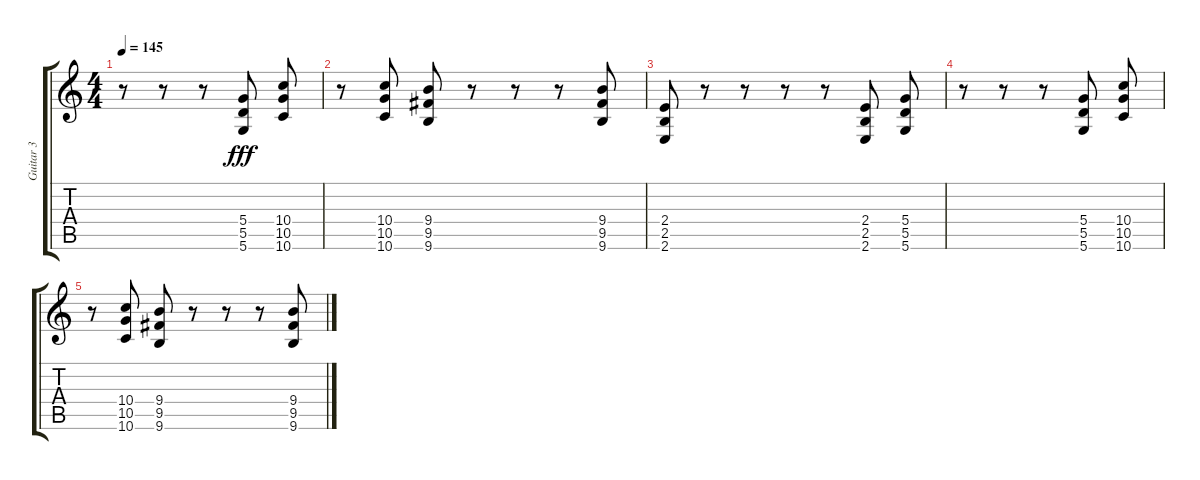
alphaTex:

\track ("Guitar 3" "Guitar 3") {instrument distortionguitar}
\staff {score tabs}
\tuning (E4 B3 G3 D3 A2 D2) {hide}
\ts (4 4)
\tempo 145
\clef g2
\ks c
r.8{dy fff} r.8 r.8 (5.4 5.5 5.6).8 (10.4 10.5 10.6).8 |
r.8 (10.4 10.5 10.6).8 (9.4 9.5 9.6).8 r.8 r.8 r.8 (9.4 9.5 9.6).8 |
(2.4 2.5 2.6).8 r.8 r.8 r.8 r.8 (2.4 2.5 2.6).8 (5.4 5.5 5.6).8 |
r.8 r.8 r.8 (5.4 5.5 5.6).8 (10.4 10.5 10.6).8 |
r.8 (10.4 10.5 10.6).8 (9.4 9.5 9.6).8 r.8 r.8 r.8 (9.4 9.5 9.6).8
